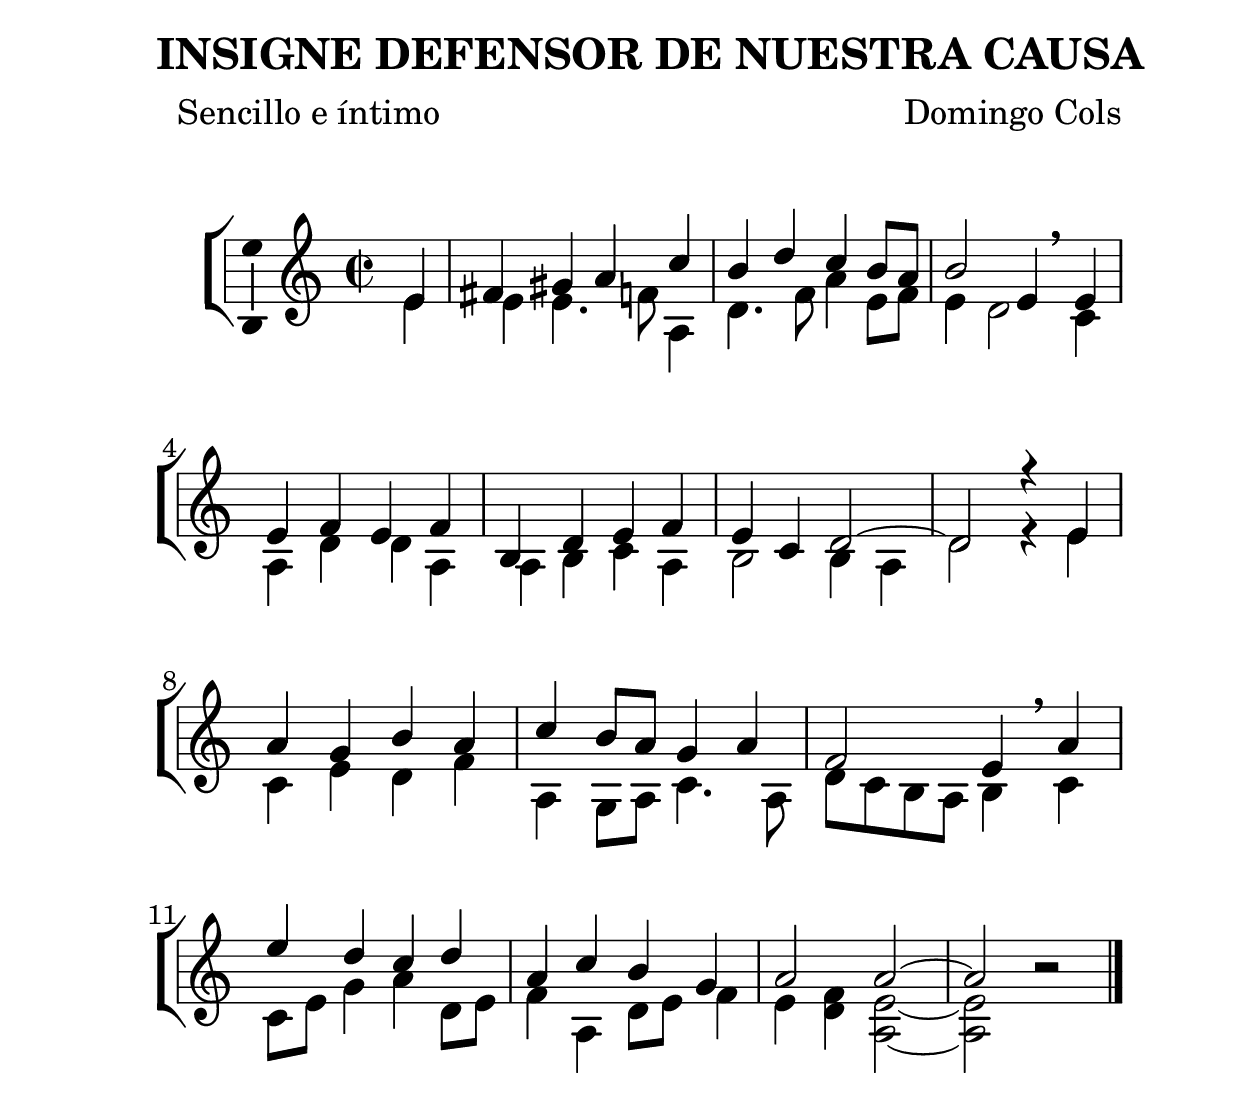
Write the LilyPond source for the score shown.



%versión de lilypond para la que se ha escrito esta partitura:
\version "2.16.0"

	%Tamaño papel
	#(set-default-paper-size "a4")
	%Tamaño partitura
	#(set-global-staff-size 30)
	%No responde al pulsar sobre una nota
	#(ly:set-option 'point-and-click #f)

%parámetros del encabezamiento:
\header {
	%title = "INSIGNE DEFENSOR DE NUESTRA CAUSA"
	title = \markup{\fontsize #-2 "INSIGNE DEFENSOR DE NUESTRA CAUSA"}
	subtitle = ""
	composer = "Domingo Cols"
	poet = "Sencillo e íntimo"
	meter = ""
	arranger = ""
%	tagline="Monasterio de la Madre de Dios. Buenafuente del Sistal."
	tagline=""
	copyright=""
	}

%parámetros asociados al papel:
\paper  {
	oddHeaderMarkup = \markup {\fill-line { \on-the-fly #not-first-page \fromproperty #'header:title \on-the-fly #not-first-page \fromproperty #'header:composer }}
	evenHeaderMarkup = \markup {\fill-line { \fromproperty #'header:composer \fromproperty #'header:title }}
	#(set-paper-size "a4")
	print-page-number = ##f
	first-page-number = 1
	print-first-page-number = ##f
%	head-separation = 3.0 \cm
	top-margin = 2.0 \cm
	bottom-margin = 0.0\cm
%%%	bottom-margin = -2.0\cm
	left-margin = 3.0 \cm
	line-width = 16.0 \cm
	indent = 8\mm
	interscoreline = 2.\mm
	between-system-space = 15\mm
%	para que las partituras no llenen la hoja:
	ragged-bottom = ##t
%	idem para la última hoja:
	ragged-last-bottom = ##f
%	para que las partituras llenen el ancho del papel:
	ragged-last = ##f
	after-title-space = 2.5 \cm
%page-count=1
%system-count=5

	%Flexible Vertical Spacing
%	markup-markup-spacing =
%	#'((basic-distance . 15) (minimum-distance . 15) (padding . 3))
	markup-system-spacing =
	#'((basic-distance . 15) (minimum-distance . 15) (padding . 3))
	system-system-spacing =
	#'((basic-distance . 15) (minimum-distance . 15) (padding . 3))
	score-system-spacing =
	#'((basic-distance . 15) (minimum-distance . 15) (padding . 5))
%	top-system-spacing = % header
%	#'((basic-distance . 8) (minimum-distance . 0) (padding . 0))
%	top-markup-spacing =
%	#'((basic-distance . 20) (minimum-distance . 20) (padding . 0))
	last-bottom-spacing = % footer
	#'((basic-distance . 5) (minimum-distance . 5) (padding . 0))
%	score-markup-spacing =
%	#'((basic-distance . 16) (minimum-distance . 13) (padding . 0))

	}


%parámetros que afectan a toda la partitura:
global =  {
	%clave de sol (G):
	\clef G
	%armadura:
%%%	\transpose a b
	\key c \major
	\tempo 4=80
	\set Score.tempoHideNote = ##t
	}


melodia =
%%%	\transpose a b
{
	\relative c' {

\time 2/2

\partial4

<<
{
\voiceOne
\stemUp

e4
fis4 gis a c
b4 d c b8 a
b2 e,4 \breathe e4
e4 f e f
b,4 d e f
e4 c d2~
d2 r4 e4
a4 g b a
c4 b8 a g4 a
f2 e4 \breathe a4
e'4 d c d
a4 c b g
a2 a~
a2

}
\new Voice {
\voiceTwo
\stemDown

e4
e4 e4. f8 a,4
d4. f8 a4 e8 f
e4 d2 \breathe c4
a4 d d a
a4 b c a
b2 b4 a
d2 r4 e4
c4 e d f
a,4 g8 a c4. a8
d8 c b a b4 \breathe c4
c8 e g4 a d,8 e
f4 a, d8 e f4
e4 <d f> <a e'>2~
<a e'>2

}
>>

\oneVoice
r2

\bar "|."
}
}


texto = \lyricmode {
\set stanza =#"1. " In -- sig -- ne de -- fen -- sor de nues -- tra __ _ cau -- sa,
Se -- ñor y sal -- va -- dor del pue -- blo~hu -- ma -- _ no, __
a -- co -- ge nues -- tras sú -- pli -- _ cas hu -- mil -- des,
per -- do -- na nues -- tras cul -- pas y pe -- ca -- dos. __
	}

textodos = \lyricmode {
\set stanza =#"2. " El dí -- a con sus go -- zos y sus __ _ pe -- nas
pa -- só de -- jan -- do hue -- llas en el al -- _ ma, __
i -- gual que nues -- tros pies en __ _ su ca -- mi -- no
de -- ja -- ron en el pol -- vo sus pi -- sa -- das. __
	}

textotres = \lyricmode {
\set stanza =#"3. " No de -- jes de mi -- rar -- nos en la __ _ no -- che,
dor -- mi -- da nues -- tra vi -- da~en su re -- ga -- _ zo; __
vi -- gi -- la~el cam -- pa -- men -- to __ _ de los hom -- bres,
ca -- mi -- no de tu rei -- no ya cer -- ca -- no. __
	}

textocuatro = \lyricmode {
\set stanza =#"4. " Ahu -- yen -- ta de tu pue -- blo la zo -- _ zo -- bra,
sé nu -- be lu -- mi -- no -- sa~en el de -- sier -- _ to, __
sé fuer -- za re -- co -- bra -- da~en __ _ el des -- can -- so,
ma -- ña -- na~y ho -- ri -- zon -- te siem -- pre~a -- bier -- to. __
	}

textocinco = \lyricmode {
\set stanza =#"5. " Ben -- di -- ce, Pa -- dre san -- to, la ta -- _ re -- a
del pue -- blo ca -- mi -- nan -- te~en la pro -- me -- _ sa; __
lle -- ga -- dos a~E -- ma -- ús, tu __ _ Hi -- jo~a -- ma -- do
nos par -- ta~el pan y~el vi -- no de la Ce -- na. __
	}


vozStaff = \context Voice = vozStaff
\with {\consists "Ambitus_engraver"}
<<
	\set Staff.instrumentName = ""
	\set Staff.shortInstrumentName = ""
	\set Staff.midiInstrument = #"acoustic grand"
	\set Staff.midiMinimumVolume = #0.7
	\set Staff.midiMaximumVolume = #0.9
	\global
	\melodia
	>>


textoStaff = \context Lyrics = textoStaff <<
%	\set vocalName =#"1. "
	\set shortVocalName =#"1. "
	\lyricsto vozStaff \texto
	>>

textodosStaff = \context Lyrics = textodosStaff <<
%	\set vocalName =#"2. "
	\set shortVocalName =#"2. "
	\lyricsto vozStaff \textodos
	>>

textotresStaff = \context Lyrics = textotresStaff <<
%	\set vocalName =#"3. "
	\set shortVocalName =#"3. "
	\lyricsto vozStaff \textotres
	>>

textocuatroStaff = \context Lyrics = textocuatroStaff <<
%	\set vocalName =#"4. "
	\set shortVocalName =#"4. "
	\lyricsto vozStaff \textocuatro
	>>

textocincoStaff = \context Lyrics = textocincoStaff <<
%	\set vocalName =#"5. "
	\set shortVocalName =#"5. "
	\lyricsto vozStaff \textocinco
	>>


\book {
	\score {
		\context ChoirStaff {
			\override StaffGroup.SystemStartBracket #'collapse-height = #1
			\override Score.SystemStartBar #'collapse-height = #1
			<<
			\vozStaff
			\textoStaff
			\textodosStaff
			\textotresStaff
			\textocuatroStaff
			\textocincoStaff
			>>
		}
		\layout {
	    		\context {
				\Lyrics
				%\override LyricText #'font-size = #2
				}
	   		\context {
				\Score
				%\override StaffSymbol #'staff-space = #(magstep +3)
%%%				\override InstrumentName #'X-offset = #1.5
				\override InstrumentName #'X-offset = #0.5
				\override InstrumentName #'font-series = #'bold
				}
%%%			\context {
%%%				\Staff
%%%				\remove "Time_signature_engraver"
%%%				\override BarLine #'transparent = ##t
%%%				}
			}
		}
	\score {
		\context ChoirStaff {
			\override StaffGroup.SystemStartBracket #'collapse-height = #1
			\override Score.SystemStartBar #'collapse-height = #1
			<<
			\vozStaff
			>>
		}
		\midi {
	  		\context {
	  			\Score
				tempoWholesPerMinute = #(ly:make-moment 70 4)
				}
			}
		}
}


